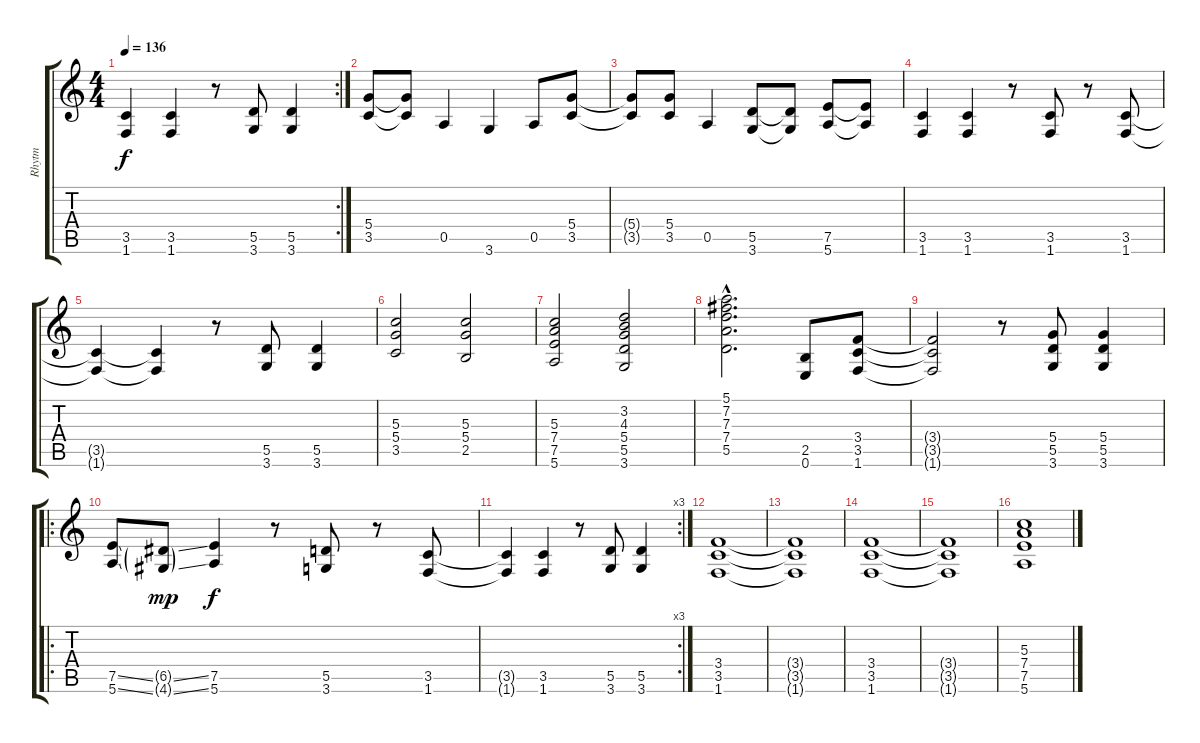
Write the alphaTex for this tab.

\track ("Rhytm" "Rhytm") {instrument overdrivenguitar}
\staff {score tabs}
\tuning (E4 B3 G3 D3 A2 E2) {hide}
\rc 2
\ts (4 4)
\tempo 136
\clef g2
\ks c
(3.5{t} 1.6{t}).4{dy f} (3.5 1.6).4 r.8 (5.5 3.6).8 (5.5 3.6).4 |
(5.4 3.5).8 (5.4{t} 3.5{t}).8 0.5.4 3.6.4 0.5.8 (5.4 3.5).8 |
(5.4{t} 3.5{t}).8 (5.4 3.5).8 0.5.4 (5.5 3.6).8 (5.5{t} 3.6{t}).8 (7.5 5.6).8 (7.5{t} 5.6{t}).8 |
(3.5 1.6).4 (3.5 1.6).4 r.8 (3.5 1.6).8 r.8 (3.5 1.6).8 |
(3.5{t} 1.6{t}).4 (3.5{t} 1.6{t}).4 r.8 (5.5 3.6).8 (5.5 3.6).4 |
(5.3 5.4 3.5).2{volume 11} (5.3 5.4 2.5).2 |
(5.3 7.4 7.5 5.6).2 (3.2 4.3 5.4 5.5 3.6).2 |
(5.1{hac} 7.2{hac} 7.3{hac} 7.4{hac} 5.5{hac}).2{d} (2.5 0.6).8 (3.4 3.5 1.6).8 |
(3.4{t} 3.5{t} 1.6{t}).2 r.8 (5.4 5.5 3.6).8 (5.4 5.5 3.6).4 |
\ro
(7.5{ss} 5.6{ss}).8{volume 13} (6.5{ss g} 4.6{ss g}).8{dy mp} (7.5 5.6).4{dy f} r.8 (5.5 3.6).8 r.8 (3.5 1.6).8 |
\rc 3
(3.5{t} 1.6{t}).4 (3.5 1.6).4 r.8 (5.5 3.6).8 (5.5 3.6).4 |
(3.4 3.5 1.6).1 |
(3.4{t} 3.5{t} 1.6{t}).1 |
(3.4 3.5 1.6).1 |
(3.4{t} 3.5{t} 1.6{t}).1 |
(5.3 7.4 7.5 5.6).1{volume 12}
